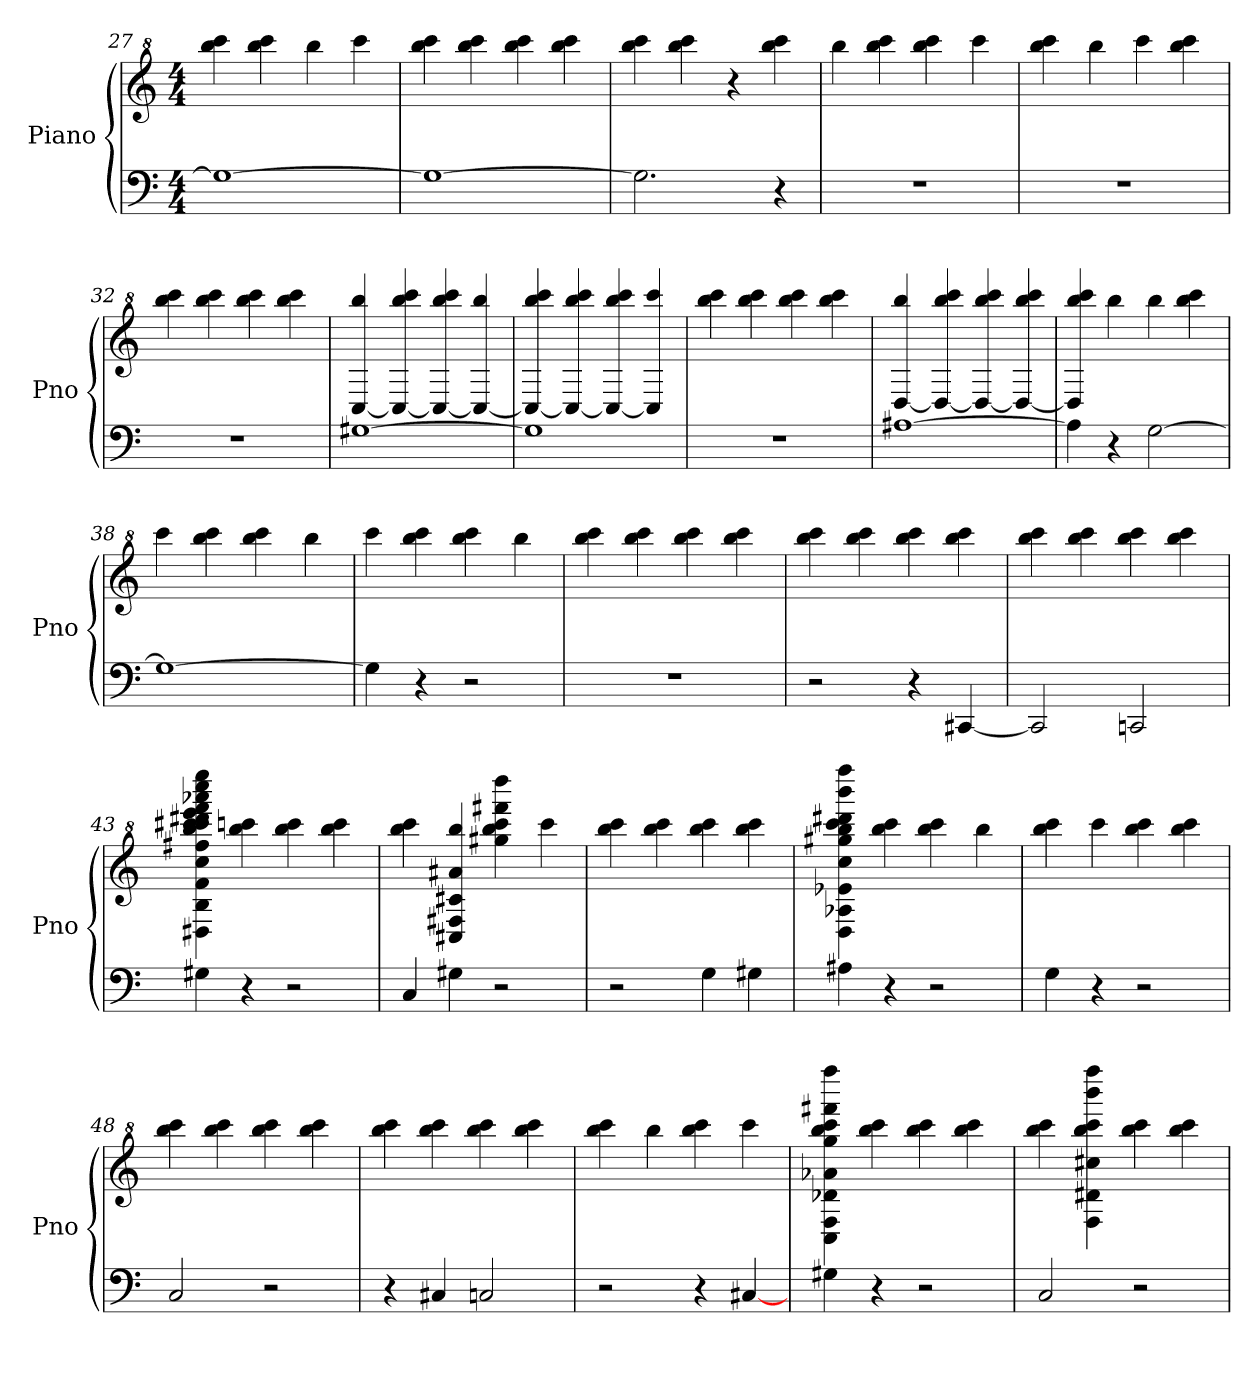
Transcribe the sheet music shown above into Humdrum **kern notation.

**kern	**kern
*part1	*part1
*staff2	*staff1
*I"Piano	*
*I'Pno	*
!!LO:LB:g=z
*clefF4	*clefG^2
*k[]	*k[]
*C:	*C:
*M4/4	*M4/4
=27	=27
1G_	4bbb\ 4cccc\
.	4bbb\ 4cccc\
.	4bbb\
.	4cccc\
=28	=28
1G_	4bbb\ 4cccc\
.	4bbb\ 4cccc\
.	4bbb\ 4cccc\
.	4bbb\ 4cccc\
=29	=29
2.G\]	4bbb\ 4cccc\
.	4bbb\ 4cccc\
.	4r
4r	4bbb\ 4cccc\
=30	=30
1r	4bbb\
.	4bbb\ 4cccc\
.	4bbb\ 4cccc\
.	4cccc\
=31	=31
1r	4bbb\ 4cccc\
.	4bbb\
.	4cccc\
.	4bbb\ 4cccc\
=32	=32
1r	4bbb\ 4cccc\
.	4bbb\ 4cccc\
.	4bbb\ 4cccc\
.	4bbb\ 4cccc\
=33	=33
[1G#X	[4c/ 4bbb/
.	4c/_ 4bbb/ 4cccc/
.	4c/_ 4bbb/ 4cccc/
.	4c/_ 4bbb/
!!LO:PB:g=z
=34	=34
1G#]	4c/_ 4bbb/ 4cccc/
.	4c/_ 4bbb/ 4cccc/
.	4c/_ 4bbb/ 4cccc/
.	4c/] 4cccc/
=35	=35
1r	4bbb\ 4cccc\
.	4bbb\ 4cccc\
.	4bbb\ 4cccc\
.	4bbb\ 4cccc\
=36	=36
[1A#X	[4d/ 4bbb/
.	4d/_ 4bbb/ 4cccc/
.	4d/_ 4bbb/ 4cccc/
.	4d/_ 4bbb/ 4cccc/
=37	=37
4A#\]	4d/] 4bbb/ 4cccc/
4r	4bbb\
[2G\	4bbb\
.	4bbb\ 4cccc\
=38	=38
1G_	4cccc\
.	4bbb\ 4cccc\
.	4bbb\ 4cccc\
.	4bbb\
=39	=39
4G\]	4cccc\
4r	4bbb\ 4cccc\
2r	4bbb\ 4cccc\
.	4bbb\
=40	=40
1r	4bbb\ 4cccc\
.	4bbb\ 4cccc\
.	4bbb\ 4cccc\
.	4bbb\ 4cccc\
!!LO:LB:g=z
=41	=41
2r	4bbb\ 4cccc\
.	4bbb\ 4cccc\
4r	4bbb\ 4cccc\
[4CC#X/	4bbb\ 4cccc\
=42	=42
2CC#/]	4bbb\ 4cccc\
.	4bbb\ 4cccc\
2CCn/	4bbb\ 4cccc\
.	4bbb\ 4cccc\
=43	=43
4G#X\	4d#X\ 4b\ 4ff\ 4ccc\ 4fff#X\ 4bbb\ 4cccc\ 4cccc#X\ 4dddd#X\ 4eeee\ 4ffff\ 4aaaa-X\ 4ccccc\ 4eeeee\
4r	4bbb\ 4ccccn\
2r	4bbb\ 4cccc\
.	4bbb\ 4cccc\
=44	=44
4C/	4bbb\ 4cccc\
4G#X\	4c#X/ 4f#X/ 4cc#X/ 4aa#X/ 4bbb/
2r	4ggg#X\ 4bbb\ 4cccc\ 4ffff#X\ 4ddddd\
.	4cccc\
=45	=45
2r	4bbb\ 4cccc\
.	4bbb\ 4cccc\
4G\	4bbb\ 4cccc\
4G#X\	4bbb\ 4cccc\
!!LO:LB:g=z
=46	=46
4A#X\	4d\ 4a-X\ 4ee-X\ 4ccc\ 4ggg#X\ 4bbb\ 4cccc\ 4dddd#X\ 4bbbb\ 4fffff\
4r	4bbb\ 4cccc\
2r	4bbb\ 4cccc\
.	4bbb\
=47	=47
4G\	4bbb\ 4cccc\
4r	4cccc\
2r	4bbb\ 4cccc\
.	4bbb\ 4cccc\
=48	=48
2C/	4bbb\ 4cccc\
.	4bbb\ 4cccc\
2r	4bbb\ 4cccc\
.	4bbb\ 4cccc\
=49	=49
4r	4bbb\ 4cccc\
4C#X/	4bbb\ 4cccc\
2Cn/	4bbb\ 4cccc\
.	4bbb\ 4cccc\
=50	=50
2r	4bbb\ 4cccc\
.	4bbb\
4r	4bbb\ 4cccc\
[4C#X/	4cccc\
=51	=51
4G#X\	4c\ 4f\ 4dd-X\ 4aa-X\ 4ggg\ 4bbb\ 4cccc\ 4ffff#X\ 4fffff\
4r	4bbb\ 4cccc\
2r	4bbb\ 4cccc\
.	4bbb\ 4cccc\
!!LO:LB:g=z
=52	=52
2C/	4bbb\ 4cccc\
.	4f\ 4dd#X\ 4ccc#X\ 4bbb\ 4cccc\ 4bbbb\ 4fffff\
2r	4bbb\ 4cccc\
.	4bbb\ 4cccc\
=	=
*-	*-
